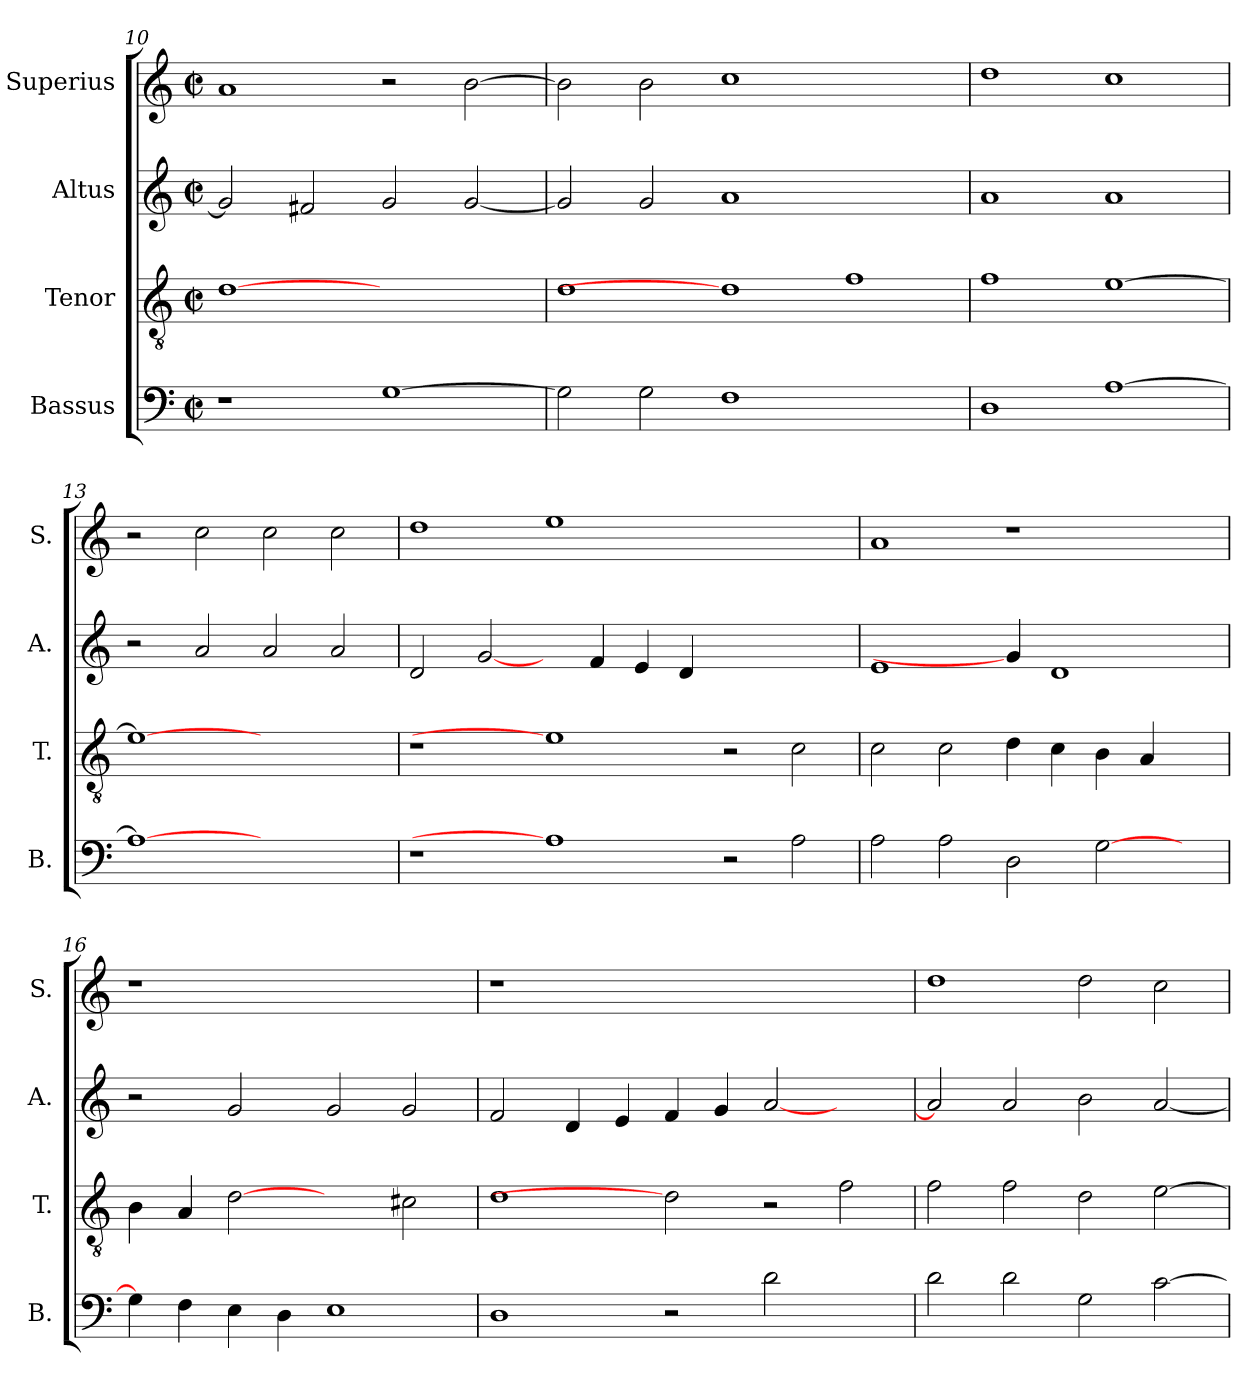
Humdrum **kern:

**kern	**kern	**kern	**kern
*part4	*part3	*part2	*part1
*staff4	*staff3	*staff2	*staff1
*I"Bassus	*I"Tenor	*I"Altus	*I"Superius
*I'B.	*I'T.	*I'A.	*I'S.
*clefF4	*clefGv2	*clefG2	*clefG2
*	*ITrd7c12	*	*
*k[]	*k[]	*k[]	*k[]
*C:	*C:	*C:	*C:
*M2/2	*M2/2	*M2/2	*M2/2
*met(c|)	*met(c|)	*met(c|)	*met(c|)
=10	=10	=10	=10
1r	[1Di	2gi/]	1ai
.	.	2f#Xi/	.
[>1Gi	1ryy	2gi/	2r
.	.	[<2gi/	[>2bi\
=11	=11	=11	=11
2Gi\]	1Di	2gi/]	2bi\]
2Gi\	.	2gi/	2bi\
1Fi	1Di]	1ai	1cci
1ryy	1Fi	1ryy	1ryy
=12	=12	=12	=12
1Di	1Fi	1ai	1ddi
[>1Ai	[>1Ei	1ai	1cci
=13	=13	=13	=13
1Ai_>	1Ei_>	2r	2r
.	.	2ai/	2cci\
1ryy	1ryy	2ai/	2cci\
.	.	2ai/	2cci\
!!LO:LB:g=z
=14	=14	=14	=14
1r	1r	2di/	1ddi
.	.	[2gi/	.
1Ai]	1Ei]	4ryy	1eei
.	.	4fi/	.
.	.	4ei/	.
.	.	4di/	.
2r	2r	1ryy	1ryy
2Ai\	2Ci\	.	.
=15	=15	=15	=15
2Ai\	2Ci\	1ei	1ai
2Ai\	2Ci\	.	.
2Di\	4Di\	4gi/]	1r
.	4Ci\	1di	.
[>2Gi\	4BBi\	.	.
.	4AAi/	.	.
4ryy	4ryy	.	4ryy
=16	=16	=16	=16
!	!	!	!LO:N:vis=1
4Gi\]	4BBi\	2r	1r
4Fi\	4AAi/	.	.
4Ei\	[2Di	2gi/	.
4Di\	.	.	.
1Ei	2ryy	2gi/	1ryy
.	2C#Xi\	2gi/	.
=17	=17	=17	=17
!	!	!	!LO:N:vis=1
1Di	1Di	2fi/	1r
.	.	4di/	.
.	.	4ei/	.
2r	2Di]	4fi/	1.ryy
.	.	4gi/	.
2di\	2r	[<2ai/	.
2ryy	2Fi\	2ryy	.
!!LO:PB:g=z
=18	=18	=18	=18
2di\	2Fi\	2ai/]	1ddi
2di\	2Fi\	2ai/	.
2Gi\	2Di\	2bi\	2ddi\
[>2ci\	[>2Ei\	[<2ai/	2cci\
=	=	=	=
*-	*-	*-	*-
